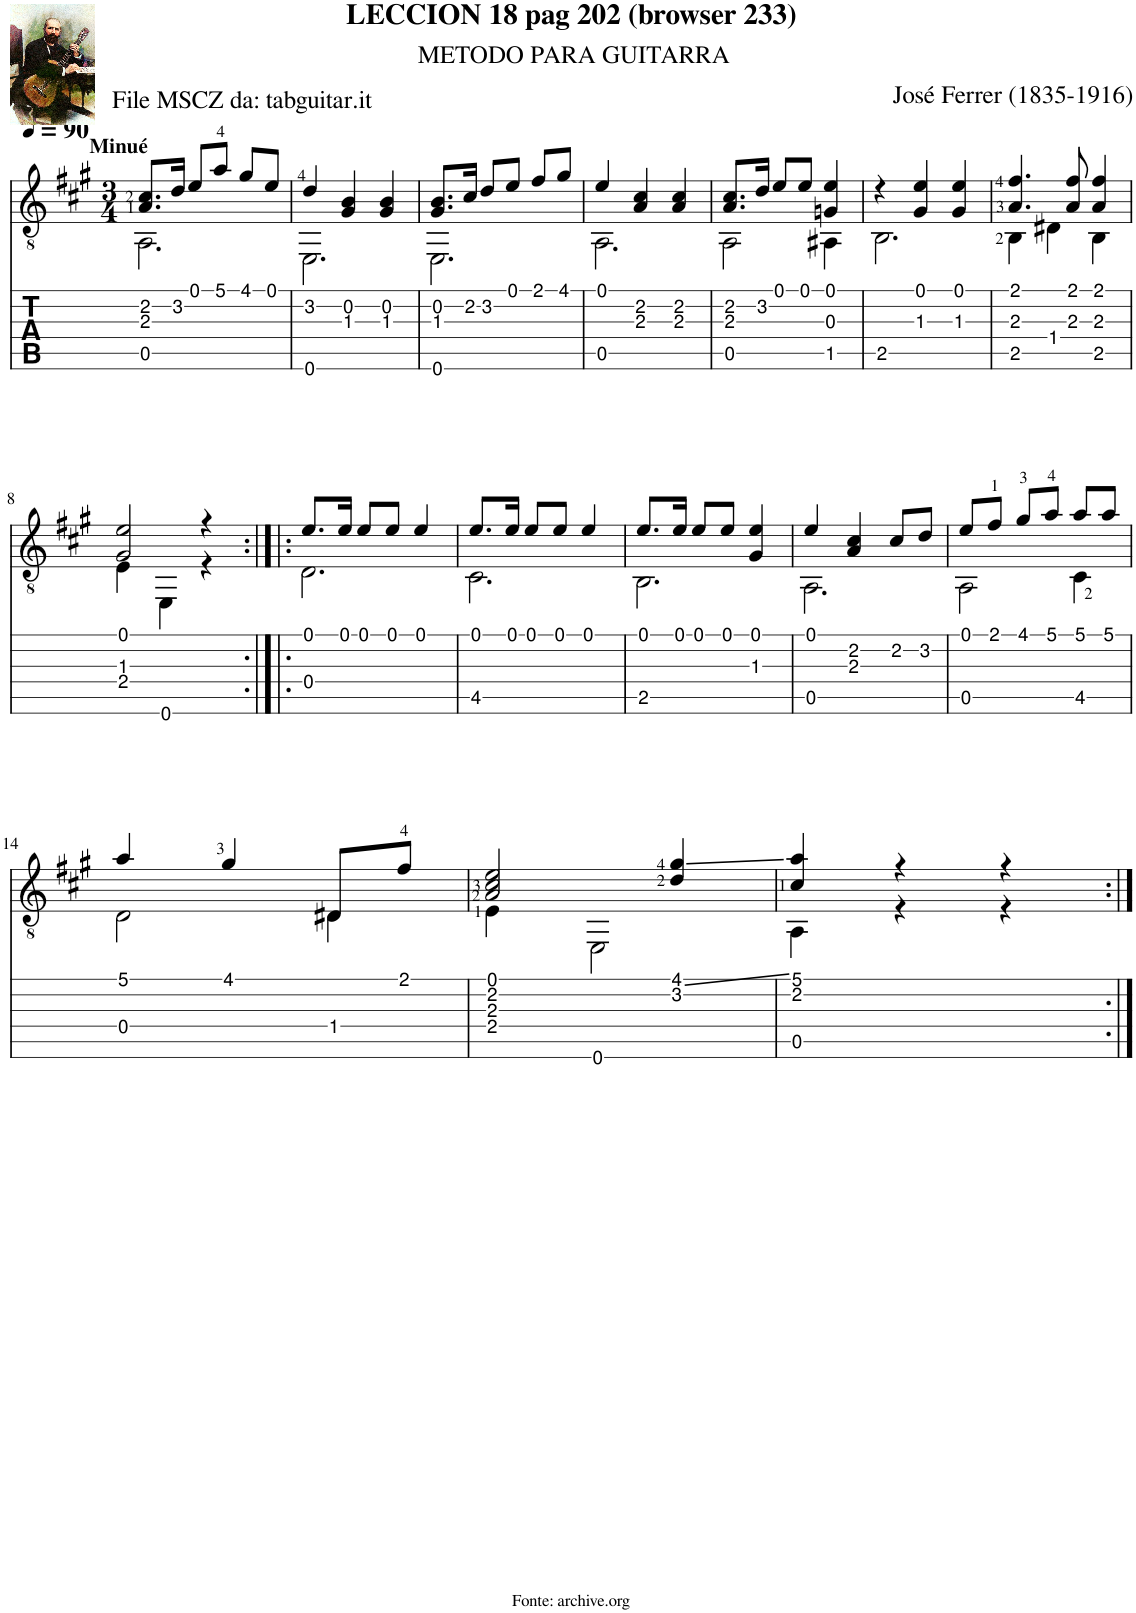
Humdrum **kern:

**kern	**kern
*part1	*part1
*staff2	*staff1
*I"Guitar	*
*I'Guit.	*
*stria6	*
*	*clefGv2
*k[f#c#g#]	*k[f#c#g#]
*M3/4	*M3/4
*MM90	*MM90
=1	=1
*^	*^
!	!	!LO:TX:a:B:t=Minué	!
8.A\ 8.c#\L	2.AA	8.A/ 8.c#/L	2.AA\
16dJk	.	16d/Jk	.
8eL	.	8e/L	.
8aJ	.	8a/J	.
8g#L	.	8g#/L	.
8eJ	.	8e/J	.
=2	=2	=2	=2
4d	2.EE	4d/	2.EE\
4G# 4B	.	4G#/ 4B/	.
4G# 4B	.	4G#/ 4B/	.
=3	=3	=3	=3
8.G#\ 8.B\L	2.EE	8.G#/ 8.B/L	2.EE\
16c#Jk	.	16c#/Jk	.
8dL	.	8d/L	.
8eJ	.	8e/J	.
8f#L	.	8f#/L	.
8g#J	.	8g#/J	.
=4	=4	=4	=4
4e	2.AA	4e/	2.AA\
4A 4c#	.	4A/ 4c#/	.
4A 4c#	.	4A/ 4c#/	.
=5	=5	=5	=5
8.A\ 8.c#\L	2AA	8.A/ 8.c#/L	2AA\
16dJk	.	16d/Jk	.
8eL	.	8e/L	.
8eJ	.	8e/J	.
4G 4e	4AA#	4Gn/ 4e/	4AA#X\
=6	=6	=6	=6
4r	2.BB	4r	2.BB\
4G# 4e	.	4G#/ 4e/	.
4G# 4e	.	4G#/ 4e/	.
=7	=7	=7	=7
4.A 4.f#	4BB	4.A/ 4.f#/	4BB\
.	4D#	.	4D#X\
8A 8f#	.	8A/ 8f#/	.
4A 4f#	4BB	4A/ 4f#/	4BB\
!!LO:LB:g=z	!!
=8	=8	=8	=8
2G# 2e	4E	2G#/ 2e/	4E\
.	4EE	.	4EE\
4r	4r	4r	4r
=9:|!|:	=9:|!|:	=9:|!|:	=9:|!|:
8.eL	2.D	8.e/L	2.D\
16eJk	.	16e/Jk	.
8eL	.	8e/L	.
8eJ	.	8e/J	.
4e	.	4e/	.
=10	=10	=10	=10
8.eL	2.C#	8.e/L	2.C#\
16eJk	.	16e/Jk	.
8eL	.	8e/L	.
8eJ	.	8e/J	.
4e	.	4e/	.
=11	=11	=11	=11
8.eL	2.BB	8.e/L	2.BB\
16eJk	.	16e/Jk	.
8eL	.	8e/L	.
8eJ	.	8e/J	.
4G# 4e	.	4G#/ 4e/	.
=12	=12	=12	=12
4e	2.AA	4e/	2.AA\
4A 4c#	.	4A/ 4c#/	.
8c#L	.	8c#/L	.
8dJ	.	8d/J	.
=13	=13	=13	=13
8eL	2AA	8e/L	2AA\
8f#J	.	8f#/J	.
8g#L	.	8g#/L	.
8aJ	.	8a/J	.
8aL	4C#	8a/L	4C#\
8aJ	.	8a/J	.
!!LO:LB:g=z	!!
=14	=14	=14	=14
4a	2D	4a/	2D\
4g#	.	4g#/	.
8D#L	4D#	8D#X/L	4D#\
8f#J	.	8f#/J	.
=15	=15	=15	=15
2A 2c# 2e	4E	2A/ 2c#/ 2e/	4E\
.	2EE	.	2EE\
4d 4g#	.	4d/ 4g#/	.
=16	=16	=16	=16
4c# 4a	4AA	4c#/ 4a/	4AA\
4r	4r	4r	4r
4r	4r	4r	4r
*v	*v	*	*
*	*v	*v
=:|!	=:|!
*-	*-
